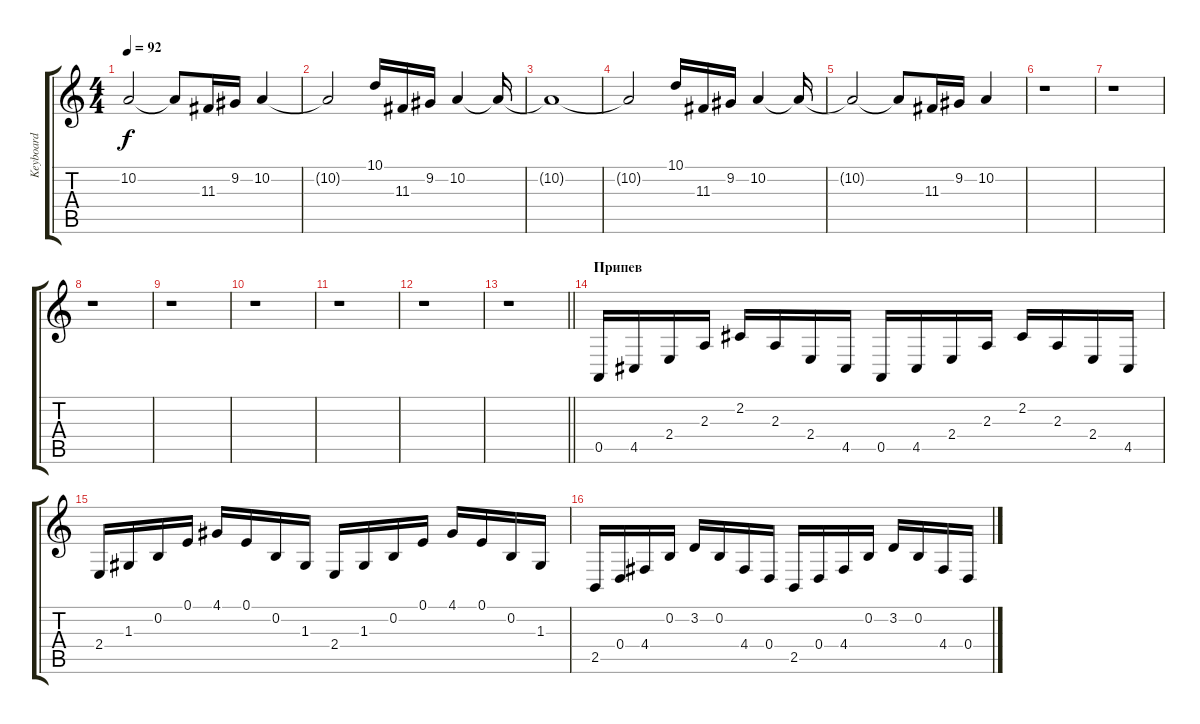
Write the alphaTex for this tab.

\track ("Keyboard" "Keyboard") {instrument acousticgrandpiano}
\staff {score tabs}
\tuning (E4 B3 G3 D3 A2 E2) {hide}
\ts (4 4)
\tempo 92
\clef g2
\ks c
10.2{t}.2{dy f} 10.2{t}.8 11.3.16 9.2.16 10.2.4 |
10.2{t}.2 10.1.16 11.3.16 9.2.16 10.2.4 10.2{t}.16 |
10.2{t}.1 |
10.2{t}.2 10.1.16 11.3.16 9.2.16 10.2.4 10.2{t}.16 |
10.2{t}.2 10.2{t}.8 11.3.16 9.2.16 10.2.4 |
r.1 |
r.1 |
r.1 |
r.1 |
r.1 |
r.1 |
r.1 |
\barLineRight lightlight
r.1 |
\section ("" "Припев")
0.5.16 4.5.16 2.4.16 2.3.16 2.2.16 2.3.16 2.4.16 4.5.16 0.5.16 4.5.16 2.4.16 2.3.16 2.2.16 2.3.16 2.4.16 4.5.16 |
2.4.16 1.3.16 0.2.16 0.1.16 4.1.16 0.1.16 0.2.16 1.3.16 2.4.16 1.3.16 0.2.16 0.1.16 4.1.16 0.1.16 0.2.16 1.3.16 |
2.5.16 0.4.16 4.4.16 0.2.16 3.2.16 0.2.16 4.4.16 0.4.16 2.5.16 0.4.16 4.4.16 0.2.16 3.2.16 0.2.16 4.4.16 0.4.16
